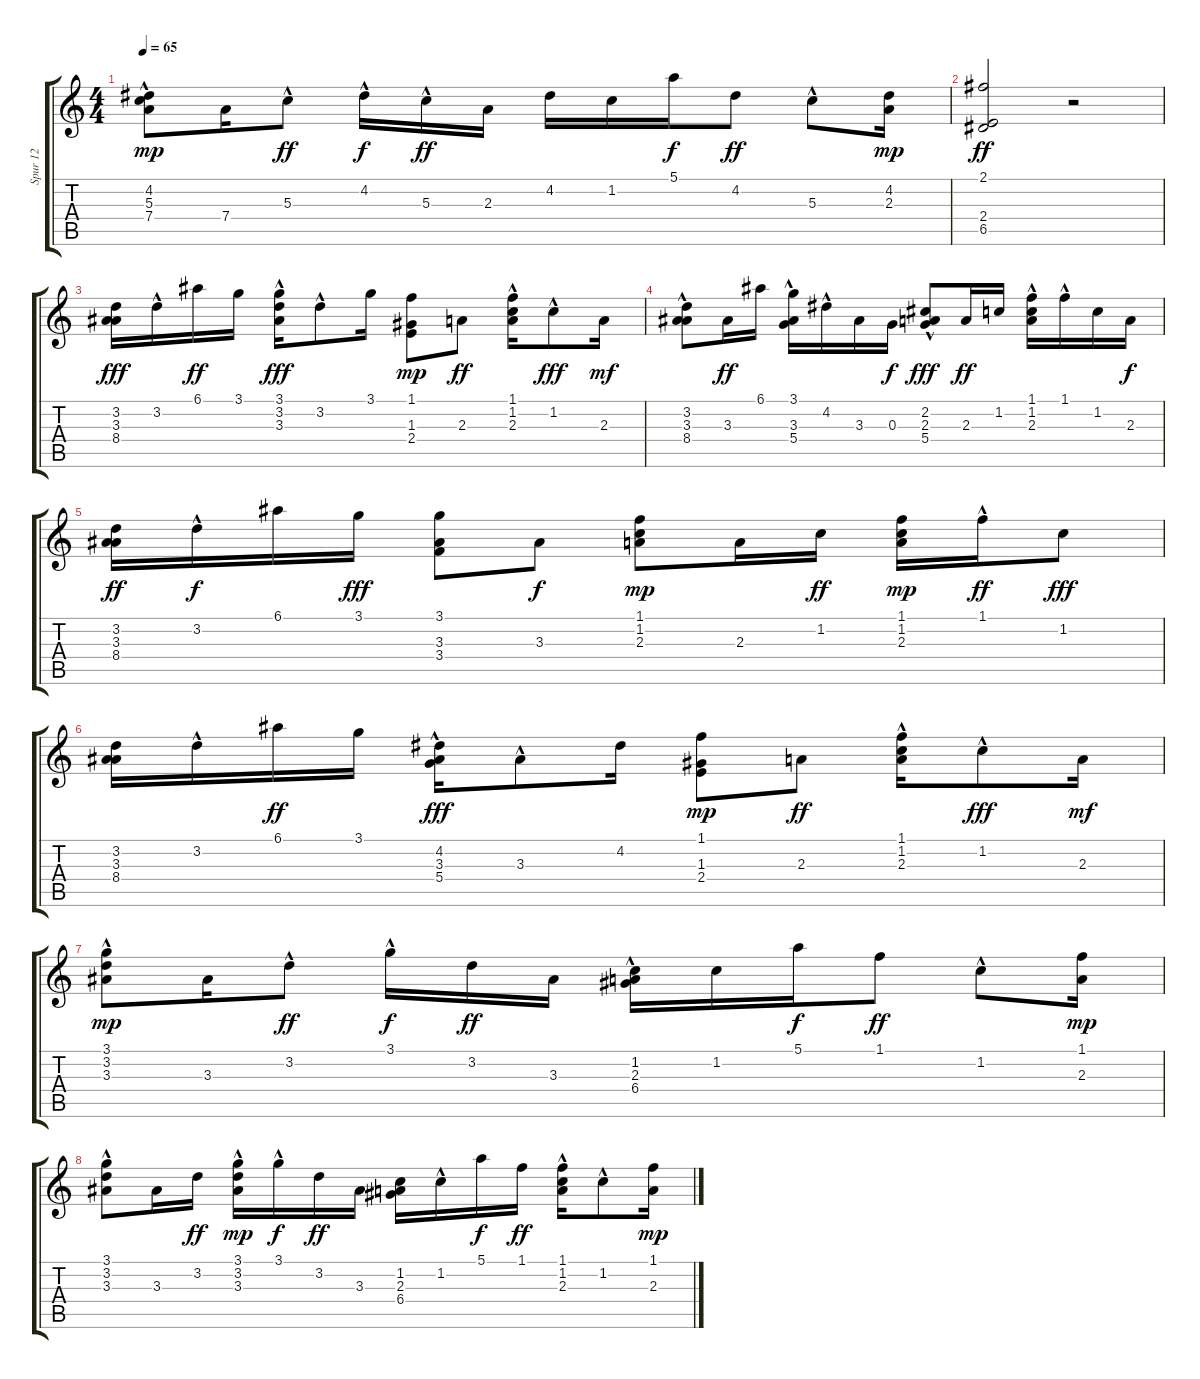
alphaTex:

\track ("Spur 12" "Spur 12") {instrument acousticguitarsteel}
\staff {score tabs}
\tuning (E4 B3 G3 D3 A2 E2) {hide}
\ts (4 4)
\tempo 65
\clef g2
\ks c
(4.2 5.3{hac} 7.4).8{dy mp} 7.4.16 5.3{hac}.8{dy ff} 4.2{hac}.16{dy f} 5.3{hac}.16{dy ff} 2.3.16 4.2.16 1.2.16 5.1.16{dy f} 4.2.8{dy ff} 5.3{hac}.8 (4.2 2.3).16{dy mp} |
(2.1 2.4 6.5).2{dy ff} r.2 |
(3.2 3.3 8.4).16{dy fff instrument acousticguitarsteel} 3.2{hac}.16 6.1.16{dy ff} 3.1.16 (3.1{hac} 3.2 3.3).16{dy fff} 3.2{hac}.8 3.1.16 (1.1 1.3 2.4).8{dy mp} 2.3.8{dy ff} (1.1 1.2 2.3{hac}).16 1.2{hac}.8{dy fff} 2.3.16{dy mf} |
(3.2 3.3 8.4{hac}).8 3.3.16{dy ff} 6.1.16 (3.1 3.3 5.4{hac}).16 4.2{hac}.16 3.3.16 0.3.16{dy f} (2.2 2.3 5.4{hac}).8{dy fff} 2.3.16{dy ff} 1.2.16 (1.1 1.2 2.3{hac}).16 1.1{hac}.16 1.2.16 2.3.16{dy f} |
(3.2 3.3 8.4).16{dy ff} 3.2{hac}.16{dy f} 6.1.16 3.1.16{dy fff} (3.1 3.3 3.4).8 3.3.8{dy f} (1.1 1.2 2.3).8{dy mp} 2.3.16 1.2.16{dy ff} (1.1 1.2 2.3).16{dy mp} 1.1{hac}.16{dy ff} 1.2.8{dy fff} |
(3.2 3.3 8.4).16 3.2{hac}.16 6.1.16{dy ff} 3.1.16 (4.2{hac} 3.3 5.4).16{dy fff} 3.3{hac}.8 4.2.16 (1.1 1.3 2.4).8{dy mp} 2.3.8{dy ff} (1.1 1.2 2.3{hac}).16 1.2{hac}.8{dy fff} 2.3.16{dy mf} |
(3.1 3.2{hac} 3.3).8{dy mp instrument acousticguitarsteel} 3.3.16 3.2{hac}.8{dy ff} 3.1{hac}.16{dy f} 3.2.16{dy ff} 3.3.16 (1.2 2.3{hac} 6.4).16 1.2.16 5.1.16{dy f} 1.1.8{dy ff} 1.2{hac}.8 (1.1 2.3).16{dy mp} |
(3.1 3.2{hac} 3.3).8{instrument acousticguitarsteel} 3.3.16 3.2.16{dy ff} (3.1 3.2 3.3{hac}).16{dy mp} 3.1{hac}.16{dy f} 3.2.16{dy ff} 3.3.16 (1.2 2.3 6.4).16 1.2{hac}.16 5.1.16{dy f} 1.1.16{dy ff} (1.1{hac} 1.2 2.3{hac}).16 1.2{hac}.8 (1.1 2.3).16{dy mp}
